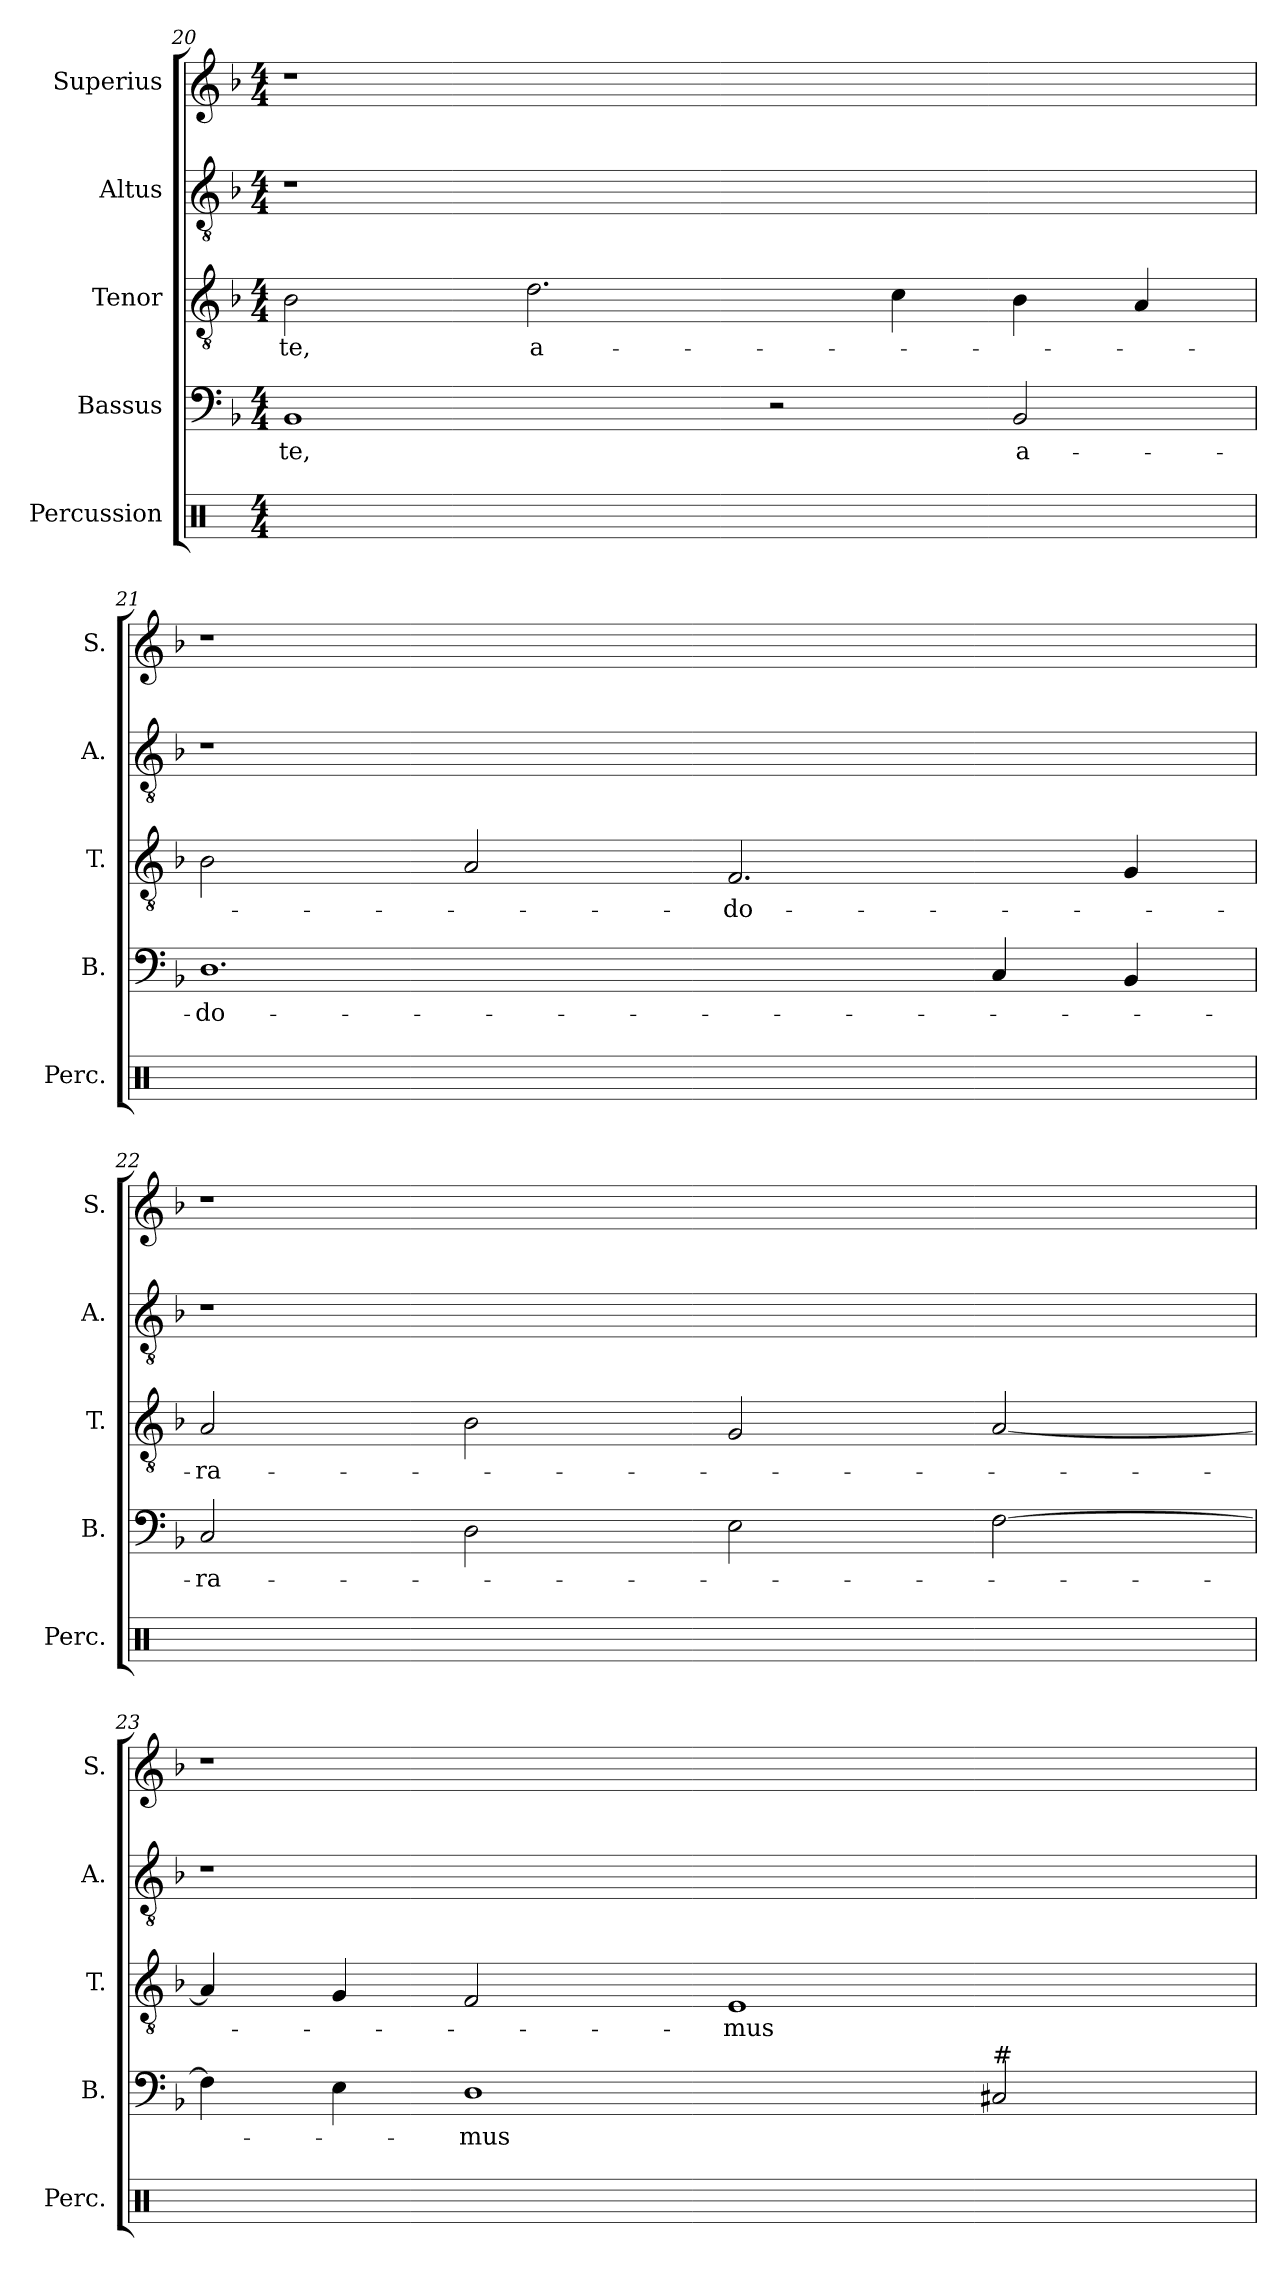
**kern	**kern	**text	**kern	**text	**kern	**kern
*part5	*part4	*part4	*part3	*part3	*part2	*part1
*staff5	*staff4	*staff4	*staff3	*staff3	*staff2	*staff1
*I"Percussion	*I"Bassus	*	*I"Tenor	*	*I"Altus	*I"Superius
*I'Perc.	*I'B.	*	*I'T.	*	*I'A.	*I'S.
!!LO:LB:g=z
*clefX	*clefF4	*	*clefGv2	*	*clefGv2	*clefG2
*	*	*	*ITrd7c12	*	*ITrd7c12	*
*k[]	*k[b-]	*	*k[b-]	*	*k[b-]	*k[b-]
*C:	*F:	*	*F:	*	*F:	*F:
*M4/4	*M4/4	*	*M4/4	*	*M4/4	*M4/4
=20	=20	=20	=20	=20	=20	=20
!	!	!LO:LY:b:color=#000000	!	!	!	!
!	!	!	!	!LO:LY:b:color=#000000	!LO:N:vis=1	!LO:N:vis=1
16Rei/LLyy	1BB-i	te,	2BB-i\	te,	1r	1r
16Rei/yy	.	.	.	.	.	.
16Rei/yy	.	.	.	.	.	.
16Rei/JJyy	.	.	.	.	.	.
16Rei/LLyy	.	.	.	.	.	.
16Rei/yy	.	.	.	.	.	.
16Rei/yy	.	.	.	.	.	.
16Rei/JJyy	.	.	.	.	.	.
!	!	!	!	!LO:LY:b:color=#000000	!	!
16Rei/LLyy	.	.	2.Di\	a-	.	.
16Rei/yy	.	.	.	.	.	.
16Rei/yy	.	.	.	.	.	.
16Rei/JJyy	.	.	.	.	.	.
16Rei/LLyy	.	.	.	.	.	.
16Rei/yy	.	.	.	.	.	.
16Rei/yy	.	.	.	.	.	.
16Rei/JJyy	.	.	.	.	.	.
16Rei/LLyy	2r	.	.	.	1ryy	1ryy
16Rei/yy	.	.	.	.	.	.
16Rei/yy	.	.	.	.	.	.
16Rei/JJyy	.	.	.	.	.	.
16Rei/LLyy	.	.	4Ci\	.	.	.
16Rei/yy	.	.	.	.	.	.
16Rei/yy	.	.	.	.	.	.
16Rei/JJyy	.	.	.	.	.	.
!	!	!LO:LY:b:color=#000000	!	!	!	!
16Rei/LLyy	2BB-i/	a-	4BB-i\	.	.	.
16Rei/yy	.	.	.	.	.	.
16Rei/yy	.	.	.	.	.	.
16Rei/JJyy	.	.	.	.	.	.
16Rei/LLyy	.	.	4AAi/	.	.	.
16Rei/yy	.	.	.	.	.	.
16Rei/yy	.	.	.	.	.	.
16Rei/JJyy	.	.	.	.	.	.
=21	=21	=21	=21	=21	=21	=21
!	!	!LO:LY:b:color=#000000	!	!	!LO:N:vis=1	!LO:N:vis=1
16Rei/LLyy	1.Di	-do-	2BB-i\	.	1r	1r
16Rei/yy	.	.	.	.	.	.
16Rei/yy	.	.	.	.	.	.
16Rei/JJyy	.	.	.	.	.	.
16Rei/LLyy	.	.	.	.	.	.
16Rei/yy	.	.	.	.	.	.
16Rei/yy	.	.	.	.	.	.
16Rei/JJyy	.	.	.	.	.	.
16Rei/LLyy	.	.	2AAi/	.	.	.
16Rei/yy	.	.	.	.	.	.
16Rei/yy	.	.	.	.	.	.
16Rei/JJyy	.	.	.	.	.	.
16Rei/LLyy	.	.	.	.	.	.
16Rei/yy	.	.	.	.	.	.
16Rei/yy	.	.	.	.	.	.
16Rei/JJyy	.	.	.	.	.	.
!	!	!	!	!LO:LY:b:color=#000000	!	!
16Rei/LLyy	.	.	2.FFi/	-do-	1ryy	1ryy
16Rei/yy	.	.	.	.	.	.
16Rei/yy	.	.	.	.	.	.
16Rei/JJyy	.	.	.	.	.	.
16Rei/LLyy	.	.	.	.	.	.
16Rei/yy	.	.	.	.	.	.
16Rei/yy	.	.	.	.	.	.
16Rei/JJyy	.	.	.	.	.	.
16Rei/LLyy	4Ci/	.	.	.	.	.
16Rei/yy	.	.	.	.	.	.
16Rei/yy	.	.	.	.	.	.
16Rei/JJyy	.	.	.	.	.	.
16Rei/LLyy	4BB-i/	.	4GGi/	.	.	.
16Rei/yy	.	.	.	.	.	.
16Rei/yy	.	.	.	.	.	.
16Rei/JJyy	.	.	.	.	.	.
=22	=22	=22	=22	=22	=22	=22
!	!	!LO:LY:b:color=#000000	!	!	!	!
!	!	!	!	!LO:LY:b:color=#000000	!LO:N:vis=1	!LO:N:vis=1
16Rei/LLyy	2Ci/	-ra-	2AAi/	-ra-	1r	1r
16Rei/yy	.	.	.	.	.	.
16Rei/yy	.	.	.	.	.	.
16Rei/JJyy	.	.	.	.	.	.
16Rei/LLyy	.	.	.	.	.	.
16Rei/yy	.	.	.	.	.	.
16Rei/yy	.	.	.	.	.	.
16Rei/JJyy	.	.	.	.	.	.
16Rei/LLyy	2Di\	.	2BB-i\	.	.	.
16Rei/yy	.	.	.	.	.	.
16Rei/yy	.	.	.	.	.	.
16Rei/JJyy	.	.	.	.	.	.
16Rei/LLyy	.	.	.	.	.	.
16Rei/yy	.	.	.	.	.	.
16Rei/yy	.	.	.	.	.	.
16Rei/JJyy	.	.	.	.	.	.
16Rei/LLyy	2Ei\	.	2GGi/	.	1ryy	1ryy
16Rei/yy	.	.	.	.	.	.
16Rei/yy	.	.	.	.	.	.
16Rei/JJyy	.	.	.	.	.	.
16Rei/LLyy	.	.	.	.	.	.
16Rei/yy	.	.	.	.	.	.
16Rei/yy	.	.	.	.	.	.
16Rei/JJyy	.	.	.	.	.	.
16Rei/LLyy	[>2Fi\	.	[<2AAi/	.	.	.
16Rei/yy	.	.	.	.	.	.
16Rei/yy	.	.	.	.	.	.
16Rei/JJyy	.	.	.	.	.	.
16Rei/LLyy	.	.	.	.	.	.
16Rei/yy	.	.	.	.	.	.
16Rei/yy	.	.	.	.	.	.
16Rei/JJyy	.	.	.	.	.	.
=23	=23	=23	=23	=23	=23	=23
!	!	!	!	!	!LO:N:vis=1	!LO:N:vis=1
16Rei/LLyy	4Fi\]	.	4AAi/]	.	1r	1r
16Rei/yy	.	.	.	.	.	.
16Rei/yy	.	.	.	.	.	.
16Rei/JJyy	.	.	.	.	.	.
16Rei/LLyy	4Ei\	.	4GGi/	.	.	.
16Rei/yy	.	.	.	.	.	.
16Rei/yy	.	.	.	.	.	.
16Rei/JJyy	.	.	.	.	.	.
!	!	!LO:LY:b:color=#000000	!	!	!	!
16Rei/LLyy	1Di	-mus	2FFi/	.	.	.
16Rei/yy	.	.	.	.	.	.
16Rei/yy	.	.	.	.	.	.
16Rei/JJyy	.	.	.	.	.	.
16Rei/LLyy	.	.	.	.	.	.
16Rei/yy	.	.	.	.	.	.
16Rei/yy	.	.	.	.	.	.
16Rei/JJyy	.	.	.	.	.	.
!	!	!	!	!LO:LY:b:color=#000000	!	!
16Rei/LLyy	.	.	1EEi	-mus	1ryy	1ryy
16Rei/yy	.	.	.	.	.	.
16Rei/yy	.	.	.	.	.	.
16Rei/JJyy	.	.	.	.	.	.
16Rei/LLyy	.	.	.	.	.	.
16Rei/yy	.	.	.	.	.	.
16Rei/yy	.	.	.	.	.	.
16Rei/JJyy	.	.	.	.	.	.
!	!LO:TX:a:t=#	!	!	!	!	!
16Rei/LLyy	2C#j/	.	.	.	.	.
16Rei/yy	.	.	.	.	.	.
16Rei/yy	.	.	.	.	.	.
16Rei/JJyy	.	.	.	.	.	.
16Rei/LLyy	.	.	.	.	.	.
16Rei/yy	.	.	.	.	.	.
16Rei/yy	.	.	.	.	.	.
16Rei/JJyy	.	.	.	.	.	.
=	=	=	=	=	=	=
*-	*-	*-	*-	*-	*-	*-
